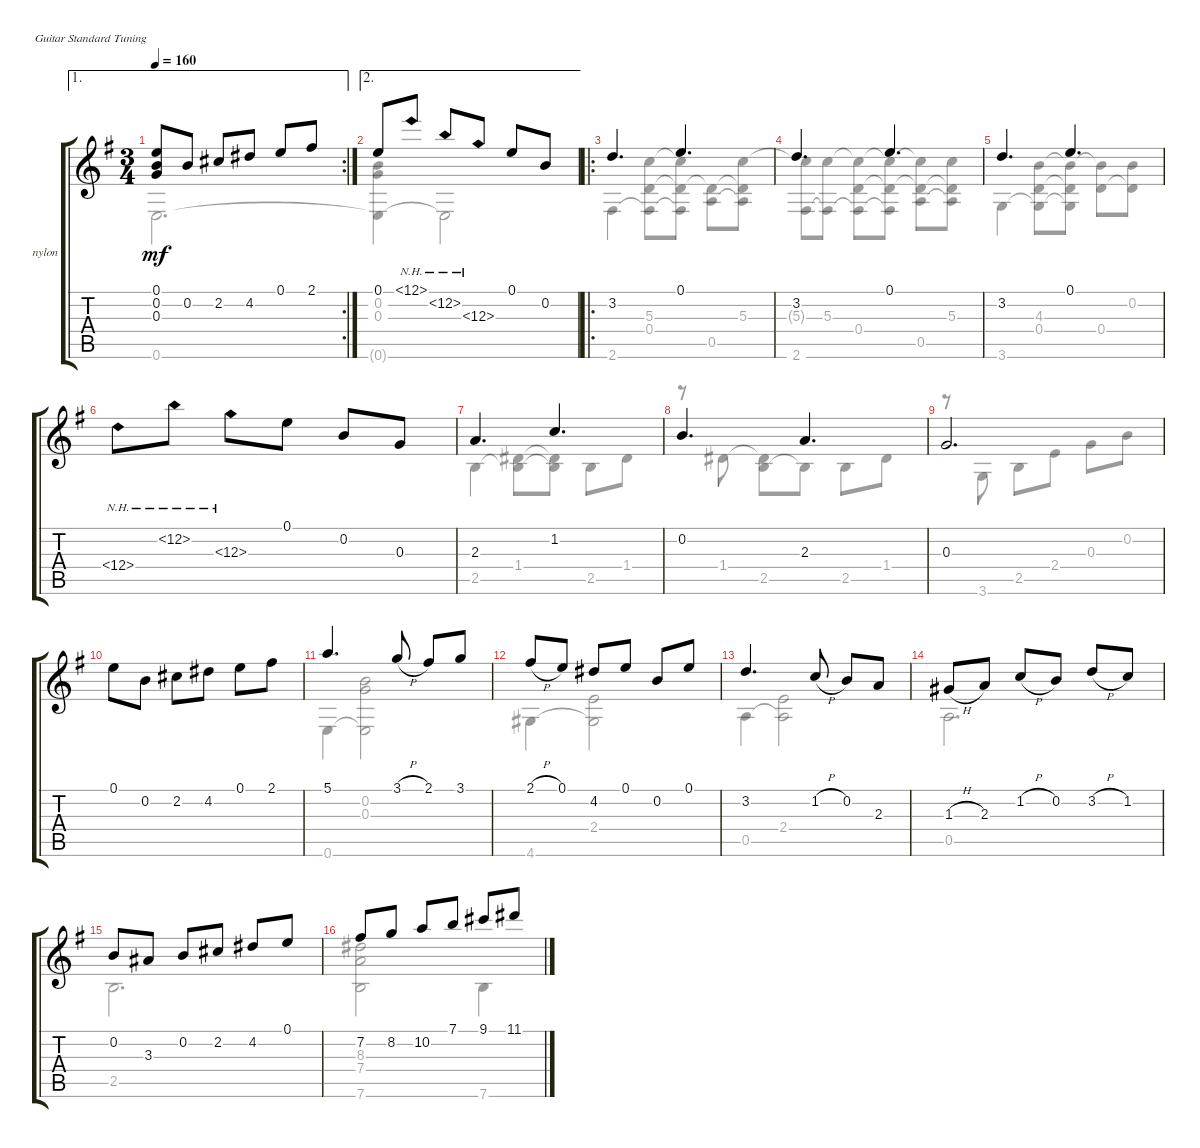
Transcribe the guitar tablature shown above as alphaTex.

\bracketExtendMode groupsimilarinstruments
\firstSystemTrackNameOrientation horizontal
\otherSystemsTrackNameOrientation horizontal
\track ("nylon" "nylon") {instrument acousticguitarnylon}
\staff {score tabs}
\tuning (E4 B3 G3 D3 A2 E2)
\voice
\ae 1
\rc 2
\ts (3 4)
\tempo 160
\clef g2
\ks eminor
(0.1 0.2 0.3).8{dy mf} 0.2.8 2.2.8 4.2.8 0.1.8 2.1.8 |
\ae 2
0.1.8 12.1{nh}.8 12.2{nh}.8 12.3{nh}.8 0.1.8 0.2.8 |
\ro
3.2.4{d} 0.1.4{d} |
3.2.4{d} 0.1.4{d} |
3.2.4{d} 0.1.4{d} |
12.4{nh}.8 12.2{nh}.8 12.3{nh}.8 0.1.8 0.2.8 0.3.8 |
2.3.4{d} 1.2.4{d} |
0.2.4{d} 2.3.4{d} |
0.3.2{d} |
0.1.8 0.2.8 2.2.8 4.2.8 0.1.8 2.1.8 |
5.1.4{d} 3.1{h}.8 2.1.8 3.1.8 |
2.1{h}.8 0.1.8 4.2.8 0.1.8 0.2.8 0.1.8 |
3.2.4{d} 1.2{h}.8 0.2.8 2.3.8 |
1.3{h}.8 2.3.8 1.2{h}.8 0.2.8 3.2{h}.8 1.2.8 |
0.2.8 3.3.8 0.2.8 2.2.8 4.2.8 0.1.8 |
7.2.8 8.2.8 10.2.8 7.1.8 9.1.8 11.1.8
\voice
\clef g2
\ottava regular
\simile none
\ks eminor
0.6{t}.2{d dy mf} |
(0.2 0.3 0.6{t}).4 0.6{t}.2 |
2.6.4 (5.3 0.4 2.6{t}).8 (5.3{t} 0.4{t} 2.6{t}).8 (0.4{t} 0.5).8 (5.3 0.4{t} 0.5{t}).8 |
(5.3{t} 2.6).8 (5.3 2.6{t}).8 (5.3{t} 0.4 2.6{t}).8 (5.3{t} 0.4{t} 2.6{t}).8 (5.3{t} 0.4{t} 0.5).8 (5.3 0.4{t} 0.5{t}).8 |
3.6.4 (4.3 0.4 3.6{t}).8 (4.3{t} 0.4{t} 3.6{t}).8 (4.3{t} 0.4).8 (0.2 0.4{t}).8 |
|
2.5.4 (1.4 2.5{t}).8 (1.4{t} 2.5{t}).8 2.5.8 1.4.8 |
r.8 1.4.8 (1.4{t} 2.5).8 2.5{t}.8 2.5.8 1.4.8 |
r.8 3.6.8 2.5.8 2.4.8 0.3.8 0.2.8 |
|
0.6.4 (0.2 0.3 0.6{t}).2 |
4.6.4 (2.4 4.6{t}).2 |
0.5.4 (2.4 0.5{t}).2 |
0.5.2{d} |
2.5.2{d} |
(8.3 7.4 7.6).2 7.6.4
